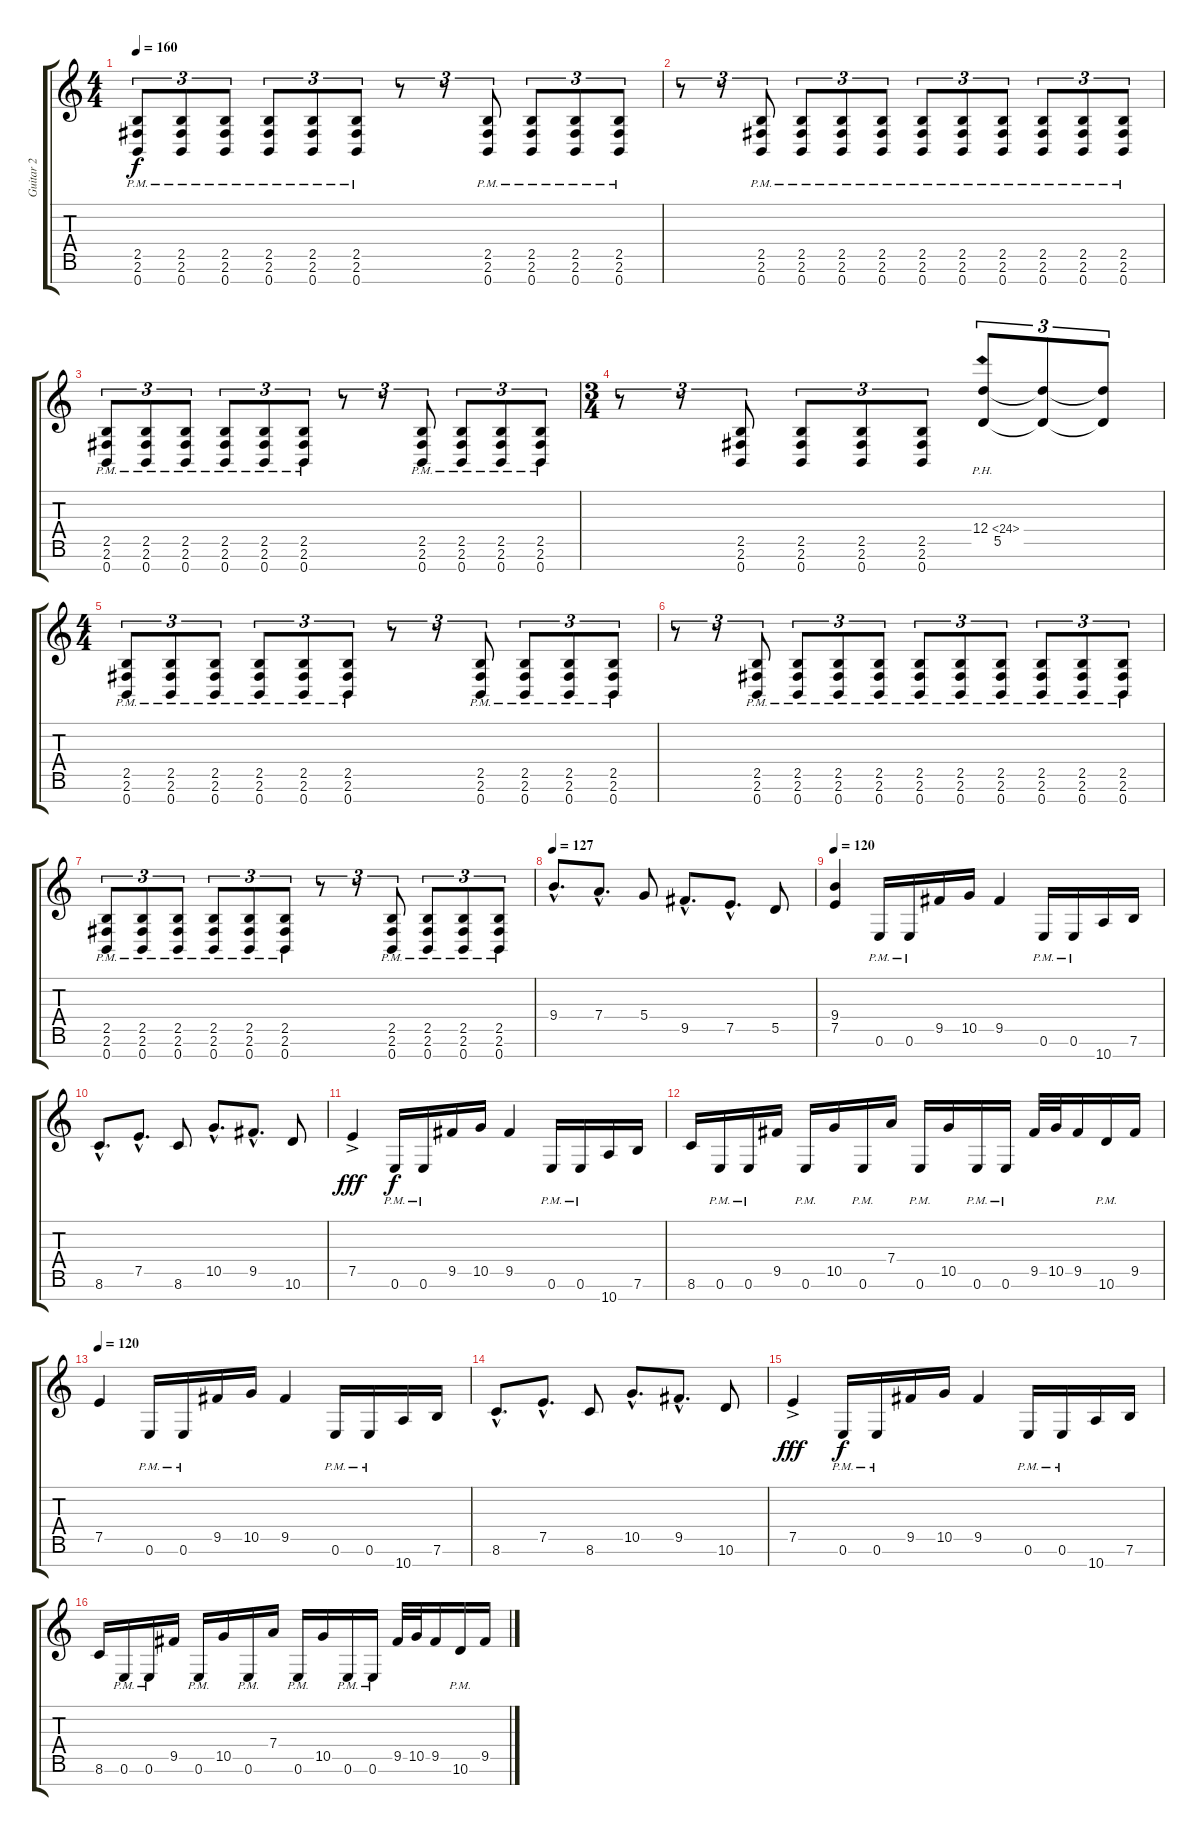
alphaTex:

\track ("Guitar 2" "Guitar 2") {instrument distortionguitar}
\staff {score tabs}
\tuning (E4 B3 G3 D3 A2 E2 B1) {hide}
\ts (4 4)
\tempo 160
\clef g2
\ks c
(2.5{pm} 2.6{pm} 0.7{pm}).8{tu (3 2) dy f} (2.5{pm} 2.6{pm} 0.7{pm}).8{tu (3 2)} (2.5{pm} 2.6{pm} 0.7{pm}).8{tu (3 2)} (2.5{pm} 2.6{pm} 0.7{pm}).8{tu (3 2)} (2.5{pm} 2.6{pm} 0.7{pm}).8{tu (3 2)} (2.5{pm} 2.6{pm} 0.7{pm}).8{tu (3 2)} r.8{tu (3 2)} r.8{tu (3 2)} (2.5{pm} 2.6{pm} 0.7{pm}).8{tu (3 2)} (2.5{pm} 2.6{pm} 0.7{pm}).8{tu (3 2)} (2.5{pm} 2.6{pm} 0.7{pm}).8{tu (3 2)} (2.5{pm} 2.6{pm} 0.7{pm}).8{tu (3 2)} |
r.8{tu (3 2)} r.8{tu (3 2)} (2.5{pm} 2.6{pm} 0.7{pm}).8{tu (3 2)} (2.5{pm} 2.6{pm} 0.7{pm}).8{tu (3 2)} (2.5{pm} 2.6{pm} 0.7{pm}).8{tu (3 2)} (2.5{pm} 2.6{pm} 0.7{pm}).8{tu (3 2)} (2.5{pm} 2.6{pm} 0.7{pm}).8{tu (3 2)} (2.5{pm} 2.6{pm} 0.7{pm}).8{tu (3 2)} (2.5{pm} 2.6{pm} 0.7{pm}).8{tu (3 2)} (2.5{pm} 2.6{pm} 0.7{pm}).8{tu (3 2)} (2.5{pm} 2.6{pm} 0.7{pm}).8{tu (3 2)} (2.5{pm} 2.6{pm} 0.7{pm}).8{tu (3 2)} |
(2.5{pm} 2.6{pm} 0.7{pm}).8{tu (3 2)} (2.5{pm} 2.6{pm} 0.7{pm}).8{tu (3 2)} (2.5{pm} 2.6{pm} 0.7{pm}).8{tu (3 2)} (2.5{pm} 2.6{pm} 0.7{pm}).8{tu (3 2)} (2.5{pm} 2.6{pm} 0.7{pm}).8{tu (3 2)} (2.5{pm} 2.6{pm} 0.7{pm}).8{tu (3 2)} r.8{tu (3 2)} r.8{tu (3 2)} (2.5{pm} 2.6{pm} 0.7{pm}).8{tu (3 2)} (2.5{pm} 2.6{pm} 0.7{pm}).8{tu (3 2)} (2.5{pm} 2.6{pm} 0.7{pm}).8{tu (3 2)} (2.5{pm} 2.6{pm} 0.7{pm}).8{tu (3 2)} |
\ts (3 4)
r.8{tu (3 2)} r.8{tu (3 2)} (2.5 2.6 0.7).8{tu (3 2)} (2.5 2.6 0.7).8{tu (3 2)} (2.5 2.6 0.7).8{tu (3 2)} (2.5 2.6 0.7).8{tu (3 2)} (12.4{ph 12} 5.5).8{tu (3 2)} (12.4{t} 5.5{t}).8{tu (3 2)} (12.4{t} 5.5{t}).8{tu (3 2)} |
\ts (4 4)
(2.5{pm} 2.6{pm} 0.7{pm}).8{tu (3 2)} (2.5{pm} 2.6{pm} 0.7{pm}).8{tu (3 2)} (2.5{pm} 2.6{pm} 0.7{pm}).8{tu (3 2)} (2.5{pm} 2.6{pm} 0.7{pm}).8{tu (3 2)} (2.5{pm} 2.6{pm} 0.7{pm}).8{tu (3 2)} (2.5{pm} 2.6{pm} 0.7{pm}).8{tu (3 2)} r.8{tu (3 2)} r.8{tu (3 2)} (2.5{pm} 2.6{pm} 0.7{pm}).8{tu (3 2)} (2.5{pm} 2.6{pm} 0.7{pm}).8{tu (3 2)} (2.5{pm} 2.6{pm} 0.7{pm}).8{tu (3 2)} (2.5{pm} 2.6{pm} 0.7{pm}).8{tu (3 2)} |
r.8{tu (3 2)} r.8{tu (3 2)} (2.5{pm} 2.6{pm} 0.7{pm}).8{tu (3 2)} (2.5{pm} 2.6{pm} 0.7{pm}).8{tu (3 2)} (2.5{pm} 2.6{pm} 0.7{pm}).8{tu (3 2)} (2.5{pm} 2.6{pm} 0.7{pm}).8{tu (3 2)} (2.5{pm} 2.6{pm} 0.7{pm}).8{tu (3 2)} (2.5{pm} 2.6{pm} 0.7{pm}).8{tu (3 2)} (2.5{pm} 2.6{pm} 0.7{pm}).8{tu (3 2)} (2.5{pm} 2.6{pm} 0.7{pm}).8{tu (3 2)} (2.5{pm} 2.6{pm} 0.7{pm}).8{tu (3 2)} (2.5{pm} 2.6{pm} 0.7{pm}).8{tu (3 2)} |
(2.5{pm} 2.6{pm} 0.7{pm}).8{tu (3 2)} (2.5{pm} 2.6{pm} 0.7{pm}).8{tu (3 2)} (2.5{pm} 2.6{pm} 0.7{pm}).8{tu (3 2)} (2.5{pm} 2.6{pm} 0.7{pm}).8{tu (3 2)} (2.5{pm} 2.6{pm} 0.7{pm}).8{tu (3 2)} (2.5{pm} 2.6{pm} 0.7{pm}).8{tu (3 2)} r.8{tu (3 2)} r.8{tu (3 2)} (2.5{pm} 2.6{pm} 0.7{pm}).8{tu (3 2)} (2.5{pm} 2.6{pm} 0.7{pm}).8{tu (3 2)} (2.5{pm} 2.6{pm} 0.7{pm}).8{tu (3 2)} (2.5{pm} 2.6{pm} 0.7{pm}).8{tu (3 2)} |
\tempo 127
9.4{hac}.8{d} 7.4{hac}.8{d} 5.4.8 9.5{hac}.8{d} 7.5{hac}.8{d} 5.5.8 |
\tempo 120
(9.4 7.5).4 0.6{pm}.16 0.6{pm}.16 9.5.16 10.5.16 9.5.4 0.6{pm}.16 0.6{pm}.16 10.7.16 7.6.16 |
8.6{hac}.8{d} 7.5{hac}.8{d} 8.6.8 10.5{hac}.8{d} 9.5{hac}.8{d} 10.6.8 |
7.5{ac}.4{dy fff} 0.6{pm}.16{dy f} 0.6{pm}.16 9.5.16 10.5.16 9.5.4 0.6{pm}.16 0.6{pm}.16 10.7.16 7.6.16 |
8.6.16 0.6{pm}.16 0.6{pm}.16 9.5.16 0.6{pm}.16 10.5.16 0.6{pm}.16 7.4.16 0.6{pm}.16 10.5.16 0.6{pm}.16 0.6{pm}.16 9.5.32 10.5.32 9.5.16 10.6{pm}.16 9.5.16 |
\tempo 120
7.5.4 0.6{pm}.16 0.6{pm}.16 9.5.16 10.5.16 9.5.4 0.6{pm}.16 0.6{pm}.16 10.7.16 7.6.16 |
8.6{hac}.8{d} 7.5{hac}.8{d} 8.6.8 10.5{hac}.8{d} 9.5{hac}.8{d} 10.6.8 |
7.5{ac}.4{dy fff} 0.6{pm}.16{dy f} 0.6{pm}.16 9.5.16 10.5.16 9.5.4 0.6{pm}.16 0.6{pm}.16 10.7.16 7.6.16 |
8.6.16 0.6{pm}.16 0.6{pm}.16 9.5.16 0.6{pm}.16 10.5.16 0.6{pm}.16 7.4.16 0.6{pm}.16 10.5.16 0.6{pm}.16 0.6{pm}.16 9.5.32 10.5.32 9.5.16 10.6{pm}.16 9.5.16
